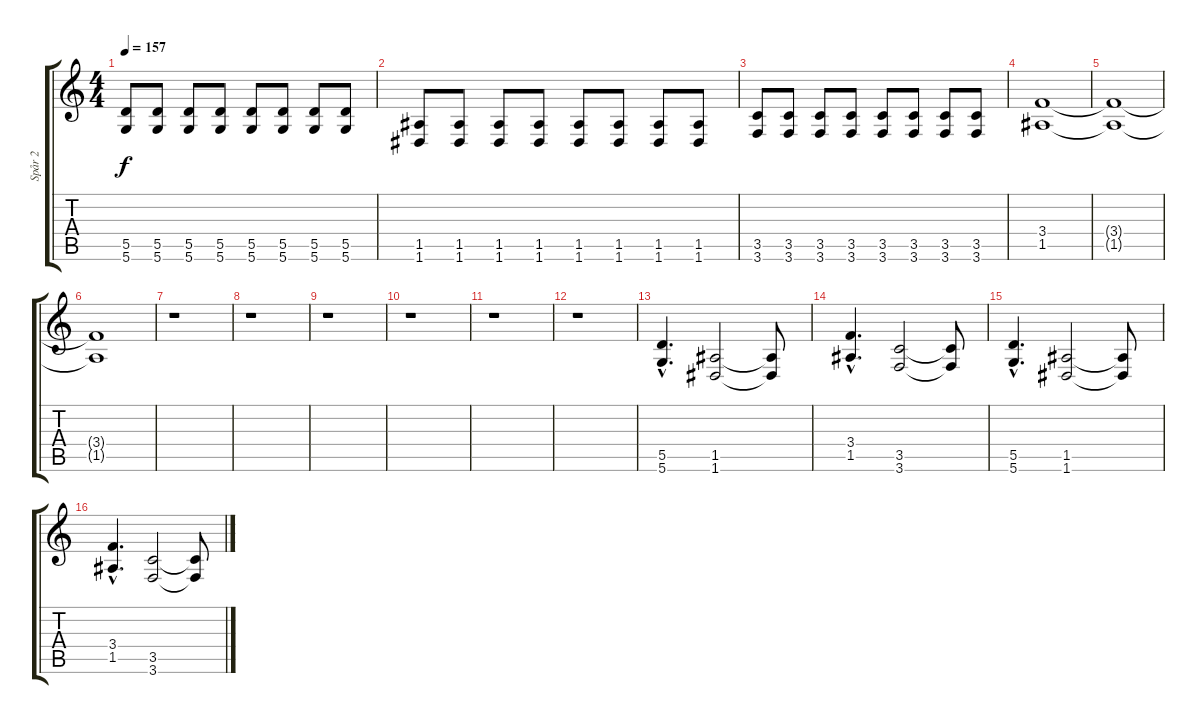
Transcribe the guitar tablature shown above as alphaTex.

\track ("Spår 2" "Spår 2") {instrument overdrivenguitar}
\staff {score tabs}
\tuning (E4 B3 G3 D3 A2 D2) {hide}
\ts (4 4)
\tempo 157
\clef g2
\ks c
(5.5 5.6).8{dy f} (5.5 5.6).8 (5.5 5.6).8 (5.5 5.6).8 (5.5 5.6).8 (5.5 5.6).8 (5.5 5.6).8 (5.5 5.6).8 |
(1.5 1.6).8 (1.5 1.6).8 (1.5 1.6).8 (1.5 1.6).8 (1.5 1.6).8 (1.5 1.6).8 (1.5 1.6).8 (1.5 1.6).8 |
(3.5 3.6).8 (3.5 3.6).8 (3.5 3.6).8 (3.5 3.6).8 (3.5 3.6).8 (3.5 3.6).8 (3.5 3.6).8 (3.5 3.6).8 |
(3.4 1.5).1{volume 0 instrument overdrivenguitar} |
(3.4{t} 1.5{t}).1 |
(3.4{t} 1.5{t}).1 |
r.1{volume 13} |
r.1 |
r.1 |
r.1 |
r.1 |
r.1 |
(5.5{hac} 5.6{hac}).4{d} (1.5 1.6).2 (1.5{t} 1.6{t}).8 |
(3.4{hac} 1.5{hac}).4{d} (3.5 3.6).2 (3.5{t} 3.6{t}).8 |
(5.5{hac} 5.6{hac}).4{d} (1.5 1.6).2 (1.5{t} 1.6{t}).8 |
(3.4{hac} 1.5{hac}).4{d} (3.5 3.6).2 (3.5{t} 3.6{t}).8
